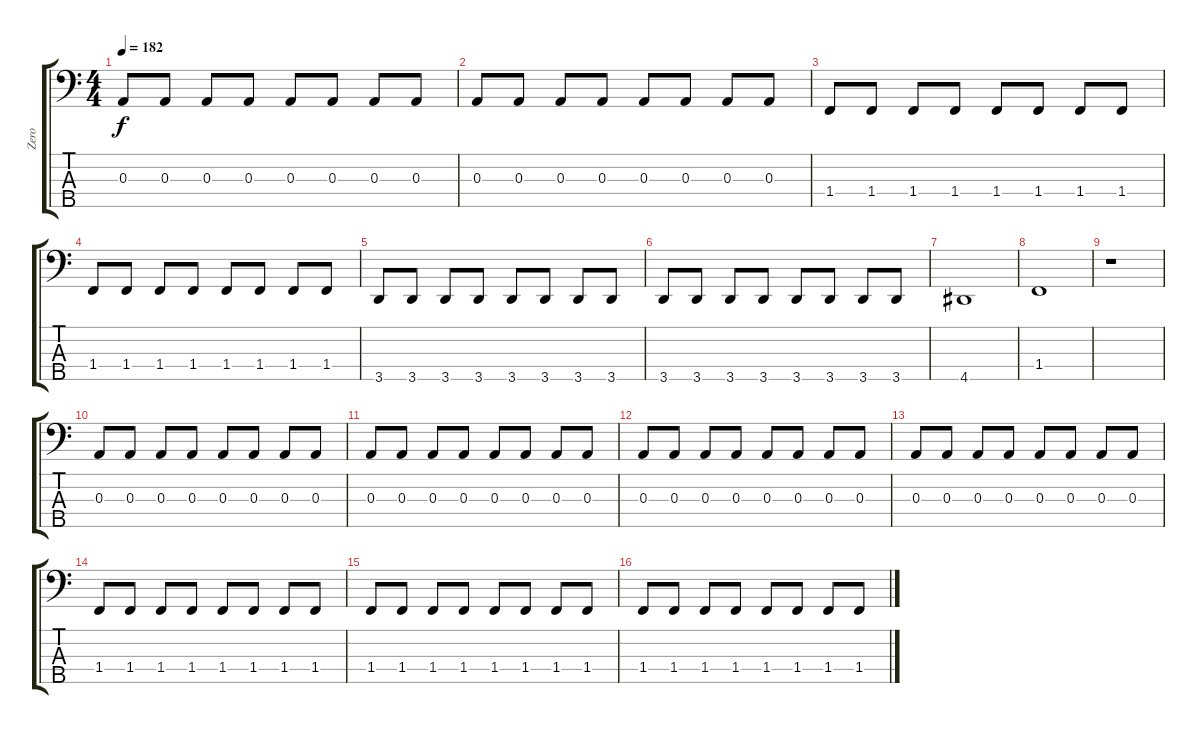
\track ("Zero" "Zero") {instrument electricbassfinger}
\staff {score tabs}
\tuning (G2 D2 A1 E1 B0) {hide}
\ts (4 4)
\tempo 182
\clef f4
\ks c
0.3.8{dy f} 0.3.8 0.3.8 0.3.8 0.3.8 0.3.8 0.3.8 0.3.8 |
0.3.8 0.3.8 0.3.8 0.3.8 0.3.8 0.3.8 0.3.8 0.3.8 |
1.4.8 1.4.8 1.4.8 1.4.8 1.4.8 1.4.8 1.4.8 1.4.8 |
1.4.8 1.4.8 1.4.8 1.4.8 1.4.8 1.4.8 1.4.8 1.4.8 |
3.5.8 3.5.8 3.5.8 3.5.8 3.5.8 3.5.8 3.5.8 3.5.8 |
3.5.8 3.5.8 3.5.8 3.5.8 3.5.8 3.5.8 3.5.8 3.5.8 |
4.5.1 |
1.4.1 |
r.1 |
0.3.8 0.3.8 0.3.8 0.3.8 0.3.8 0.3.8 0.3.8 0.3.8 |
0.3.8 0.3.8 0.3.8 0.3.8 0.3.8 0.3.8 0.3.8 0.3.8 |
0.3.8 0.3.8 0.3.8 0.3.8 0.3.8 0.3.8 0.3.8 0.3.8 |
0.3.8 0.3.8 0.3.8 0.3.8 0.3.8 0.3.8 0.3.8 0.3.8 |
1.4.8 1.4.8 1.4.8 1.4.8 1.4.8 1.4.8 1.4.8 1.4.8 |
1.4.8 1.4.8 1.4.8 1.4.8 1.4.8 1.4.8 1.4.8 1.4.8 |
1.4.8 1.4.8 1.4.8 1.4.8 1.4.8 1.4.8 1.4.8 1.4.8
